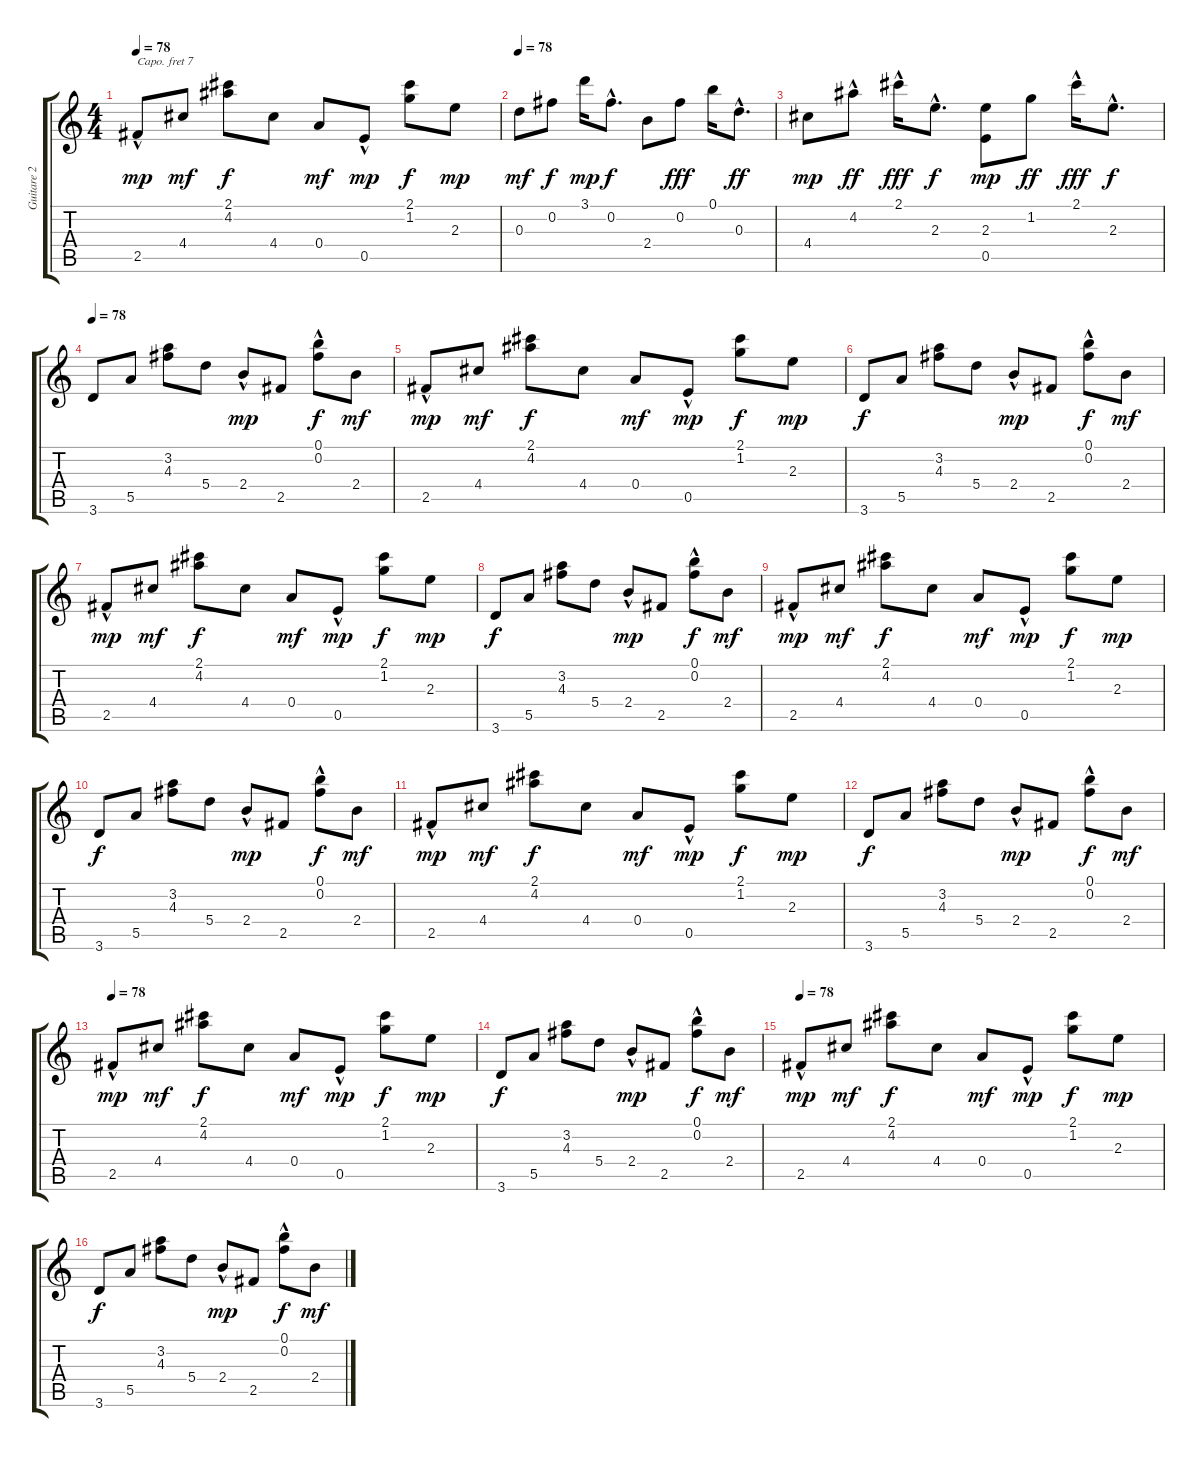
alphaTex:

\track ("Guitare 2" "Guitare 2") {instrument acousticguitarnylon}
\staff {score tabs}
\capo 7
\tuning (E4 B3 G3 D3 A2 E2) {hide}
\ts (4 4)
\tempo 78
\clef g2
\ks c
2.5{hac}.8{dy mp} 4.4.8{dy mf} (2.1 4.2).8{dy f} 4.4.8 0.4.8{dy mf} 0.5{hac}.8{dy mp} (2.1 1.2).8{dy f} 2.3.8{dy mp} |
\tempo 78
0.3.8{dy mf} 0.2.8{dy f} 3.1.16{dy mp} 0.2{hac}.8{d dy f} 2.4.8 0.2.8{dy fff} 0.1.16 0.3{hac}.8{d dy ff} |
4.4.8{dy mp} 4.2{hac}.8{dy ff} 2.1{hac}.16{dy fff} 2.3{hac}.8{d dy f} (2.3 0.5).8{dy mp} 1.2.8{dy ff} 2.1{hac}.16{dy fff} 2.3{hac}.8{d dy f} |
\tempo 78
3.6.8 5.5.8 (3.2 4.3).8 5.4.8 2.4{hac}.8{dy mp} 2.5.8 (0.1{hac} 0.2).8{dy f} 2.4.8{dy mf} |
2.5{hac}.8{dy mp} 4.4.8{dy mf} (2.1 4.2).8{dy f} 4.4.8 0.4.8{dy mf} 0.5{hac}.8{dy mp} (2.1 1.2).8{dy f} 2.3.8{dy mp} |
3.6.8{dy f} 5.5.8 (3.2 4.3).8 5.4.8 2.4{hac}.8{dy mp} 2.5.8 (0.1{hac} 0.2).8{dy f} 2.4.8{dy mf} |
2.5{hac}.8{dy mp} 4.4.8{dy mf} (2.1 4.2).8{dy f} 4.4.8 0.4.8{dy mf} 0.5{hac}.8{dy mp} (2.1 1.2).8{dy f} 2.3.8{dy mp} |
3.6.8{dy f} 5.5.8 (3.2 4.3).8 5.4.8 2.4{hac}.8{dy mp} 2.5.8 (0.1{hac} 0.2).8{dy f} 2.4.8{dy mf} |
2.5{hac}.8{dy mp} 4.4.8{dy mf} (2.1 4.2).8{dy f} 4.4.8 0.4.8{dy mf} 0.5{hac}.8{dy mp} (2.1 1.2).8{dy f} 2.3.8{dy mp} |
3.6.8{dy f} 5.5.8 (3.2 4.3).8 5.4.8 2.4{hac}.8{dy mp} 2.5.8 (0.1{hac} 0.2).8{dy f} 2.4.8{dy mf} |
2.5{hac}.8{dy mp} 4.4.8{dy mf} (2.1 4.2).8{dy f} 4.4.8 0.4.8{dy mf} 0.5{hac}.8{dy mp} (2.1 1.2).8{dy f} 2.3.8{dy mp} |
3.6.8{dy f} 5.5.8 (3.2 4.3).8 5.4.8 2.4{hac}.8{dy mp} 2.5.8 (0.1{hac} 0.2).8{dy f} 2.4.8{dy mf} |
\tempo 78
2.5{hac}.8{dy mp} 4.4.8{dy mf} (2.1 4.2).8{dy f} 4.4.8 0.4.8{dy mf} 0.5{hac}.8{dy mp} (2.1 1.2).8{dy f} 2.3.8{dy mp} |
3.6.8{dy f} 5.5.8 (3.2 4.3).8 5.4.8 2.4{hac}.8{dy mp} 2.5.8 (0.1{hac} 0.2).8{dy f} 2.4.8{dy mf} |
\tempo 78
2.5{hac}.8{dy mp} 4.4.8{dy mf} (2.1 4.2).8{dy f} 4.4.8 0.4.8{dy mf} 0.5{hac}.8{dy mp} (2.1 1.2).8{dy f} 2.3.8{dy mp} |
3.6.8{dy f} 5.5.8 (3.2 4.3).8 5.4.8 2.4{hac}.8{dy mp} 2.5.8 (0.1{hac} 0.2).8{dy f} 2.4.8{dy mf}
